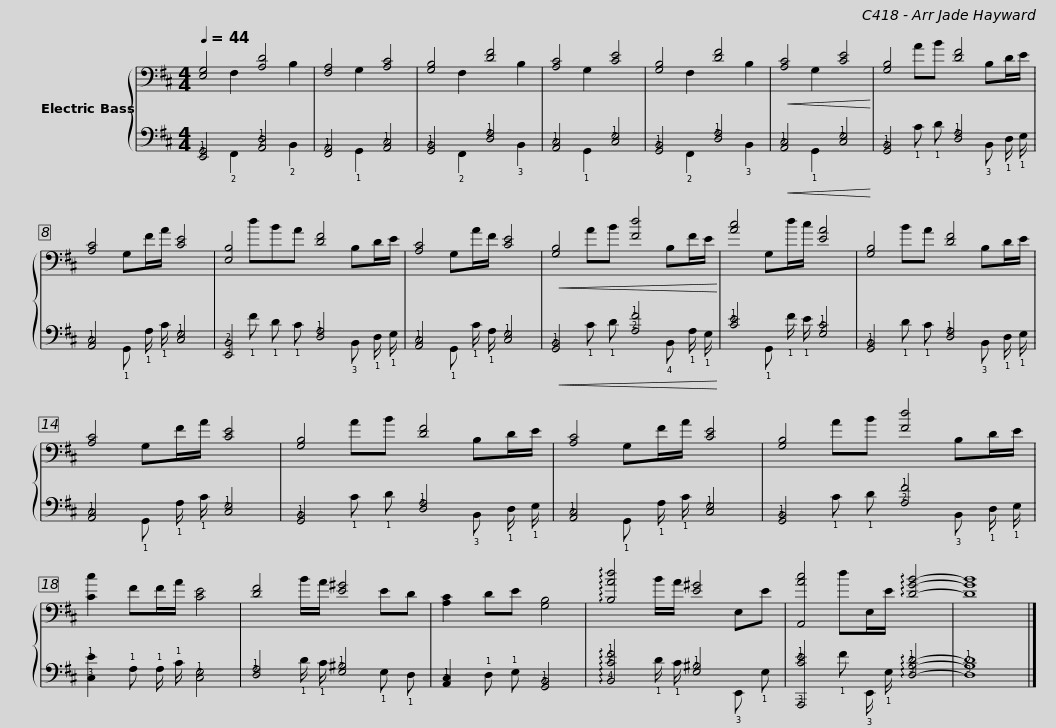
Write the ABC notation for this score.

X:1
%%score { ( 1 2 ) | ( 3 4 ) }
L:1/8
Q:1/4=44
M:4/4
I:linebreak $
K:D
V:1 bass transpose=-12
V:2 bass transpose="-12 "
V:3 tab transpose=-12 stafflines=4 strings="E2,A2,D3,G3 nostems "
V:4 tab transpose=-12 stafflines=4 strings="E2,A2,D3,G3 nostems "
V:1
 [E,G,]4 [A,D]4 | [F,A,]4 [A,C]4 | [G,B,]4 [DF]4 | [A,C]4 [CE]4 | [G,B,]4 [DF]4 | %5
!<(! [A,C]4 [CE]4!<)! |$ [G,B,]4 [DF]4 | [A,C]4 [CE]4 | [E,B,]4 [DF]4 | [A,C]4 [CE]4 |$ %10
!<(! [G,B,]4 [Fd]4!<)! | [Ac]4 [EA]4 | [G,B,]4 [DF]4 | [A,C]4 [CE]4 |$ [G,B,]4 [DF]4 | %15
 [A,C]4 [CE]4 | [G,B,]4 [Fd]4 | [Cc]2 FF/A/ [CE]4 |$ [DF]4 [E^G]4 | [A,C]2 DE [G,B,]4 | %20
 !arpeggio![B,Ad]4 [E^G]4 | [A,,Ac]4 !arpeggio![DGB]4- | [DGB]8 |] %23
V:2
 x2 F,2 x2 B,2 | x2 G,2 x4 | x2 F,2 x2 B,2 | x2 G,2 x4 | x2 F,2 x2 B,2 | %5
 x2 G,2 x4 |$ x2 AB x2 B,D/E/ | x2 G,F/A/ x4 | x dBA x2 B,D/E/ | x2 G,A/F/ x4 |$ %10
 x2 AB x2 B,F/E/ | x2 G,d/c/ x4 | x2 BA x2 B,D/E/ | x2 G,F/A/ x4 |$ x2 AB x2 B,D/E/ | %15
 x2 G,F/A/ x4 | x2 AB x2 B,D/E/ | x8 |$ x3 B/A/ x2 ED | x8 | %20
 x3 B/A/ x2 E,E | x2 dE,/E/ x4 | x8 |] %23
V:3
 [!2!E,,!1!G,,]4 [!2!A,,!1!D,]4 | [!2!F,,!1!A,,]4 [!2!A,,!1!C,]4 | [!2!G,,!1!B,,]4 [!2!D,!1!F,]4 | [!2!A,,!1!C,]4 [!2!C,!1!E,]4 | [!2!G,,!1!B,,]4 [!2!D,!1!F,]4 | %5
!<(! [!2!A,,!1!C,]4 [!2!C,!1!E,]4!<)! |$ [!2!G,,!1!B,,]4 [!2!D,!1!F,]4 | [!2!A,,!1!C,]4 [!2!C,!1!E,]4 | [!3!E,,!2!B,,]4 [!2!D,!1!F,]4 | [!2!A,,!1!C,]4 [!2!C,!1!E,]4 |$ %10
!<(! [!2!G,,!1!B,,]4 [!2!F,!1!D]4!<)! | [!2!A,!1!C]4 [!2!E,!1!A,]4 | [!2!G,,!1!B,,]4 [!2!D,!1!F,]4 | [!2!A,,!1!C,]4 [!2!C,!1!E,]4 |$ [!2!G,,!1!B,,]4 [!2!D,!1!F,]4 | %15
 [!2!A,,!1!C,]4 [!2!C,!1!E,]4 | [!2!G,,!1!B,,]4 [!2!F,!1!D]4 | [!3!C,!1!C]2 !1!F, !1!F,/ !1!A,/ [!2!C,!1!E,]4 |$ [!2!D,!1!F,]4 [!2!E,!1!^G,]4 | [!2!A,,!1!C,]2 !1!D, !1!E, [!2!G,,!1!B,,]4 | %20
 !arpeggio![!4!B,,!2!A,!1!D]4 [!2!E,!1!^G,]4 | [!3!A,,,!2!A,!1!C]4 !arpeggio![!3!D,!2!G,!1!B,]4- | [!3!D,!2!G,!1!B,]8 |] %23
V:4
 x2 !2!F,,2 x2 !2!B,,2 | x2 !1!G,,2 x4 | x2 !2!F,,2 x2 !3!B,,2 | x2 !1!G,,2 x4 | x2 !2!F,,2 x2 !3!B,,2 | %5
 x2 !1!G,,2 x4 |$ x2 !1!A, !1!B, x2 !3!B,, !1!D,/ !1!E,/ | x2 !1!G,, !1!F,/ !1!A,/ x4 | x !1!D !1!B, !1!A, x2 !3!B,, !1!D,/ !1!E,/ | x2 !1!G,, !1!A,/ !1!F,/ x4 |$ %10
 x2 !1!A, !1!B, x2 !4!B,, !1!F,/ !1!E,/ | x2 !1!G,, !1!D/ !1!C/ x4 | x2 !1!B, !1!A, x2 !3!B,, !1!D,/ !1!E,/ | x2 !1!G,, !1!F,/ !1!A,/ x4 |$ x2 !1!A, !1!B, x2 !3!B,, !1!D,/ !1!E,/ | %15
 x2 !1!G,, !1!F,/ !1!A,/ x4 | x2 !1!A, !1!B, x2 !3!B,, !1!D,/ !1!E,/ | x8 |$ x3 !1!B,/ !1!A,/ x2 !1!E, !1!D, | x8 | %20
 x3 !1!B,/ !1!A,/ x2 !3!E,, !1!E, | x2 !1!D !3!E,,/ !1!E,/ x4 | x8 |] %23
